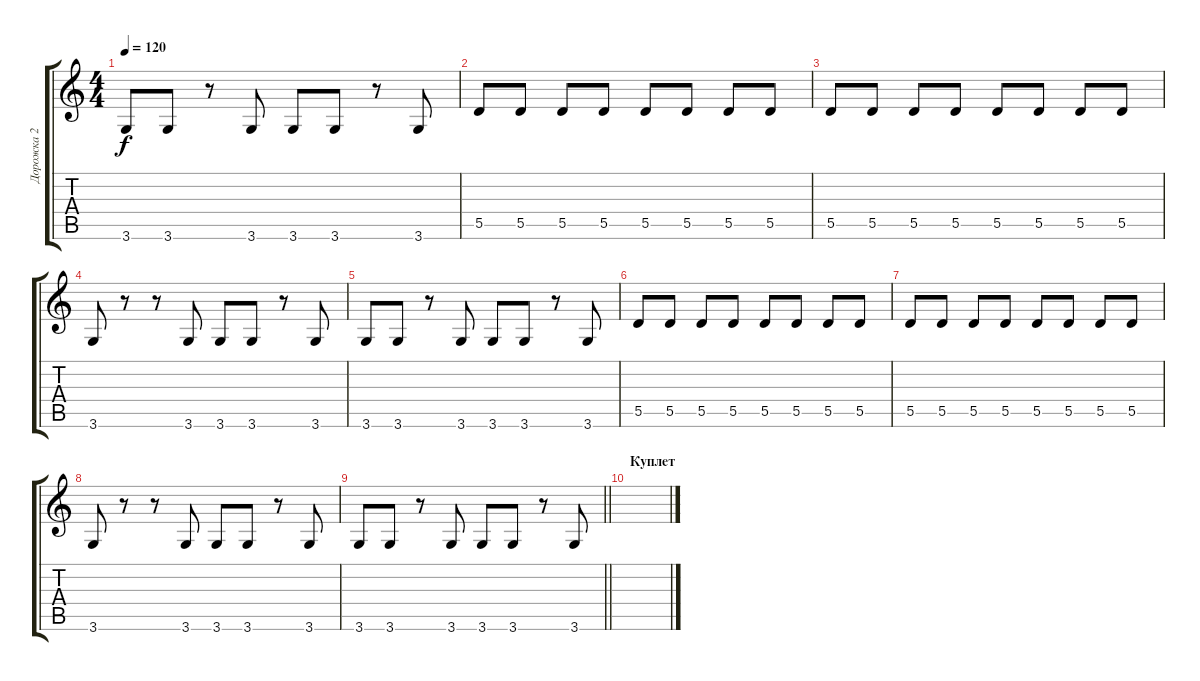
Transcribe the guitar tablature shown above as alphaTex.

\track ("Дорожка 2" "Дорожка 2") {instrument distortionguitar}
\staff {score tabs}
\tuning (E4 B3 G3 D3 A2 E2) {hide}
\ts (4 4)
\tempo 120
\clef g2
\ks c
3.6.8{dy f} 3.6.8 r.8 3.6.8 3.6.8 3.6.8 r.8 3.6.8 |
5.5.8 5.5.8 5.5.8 5.5.8 5.5.8 5.5.8 5.5.8 5.5.8 |
5.5.8 5.5.8 5.5.8 5.5.8 5.5.8 5.5.8 5.5.8 5.5.8 |
3.6.8 r.8 r.8 3.6.8 3.6.8 3.6.8 r.8 3.6.8 |
3.6.8 3.6.8 r.8 3.6.8 3.6.8 3.6.8 r.8 3.6.8 |
5.5.8 5.5.8 5.5.8 5.5.8 5.5.8 5.5.8 5.5.8 5.5.8 |
5.5.8 5.5.8 5.5.8 5.5.8 5.5.8 5.5.8 5.5.8 5.5.8 |
3.6.8 r.8 r.8 3.6.8 3.6.8 3.6.8 r.8 3.6.8 |
\barLineRight lightlight
3.6.8 3.6.8 r.8 3.6.8 3.6.8 3.6.8 r.8 3.6.8 |
\section ("" "Куплет")
